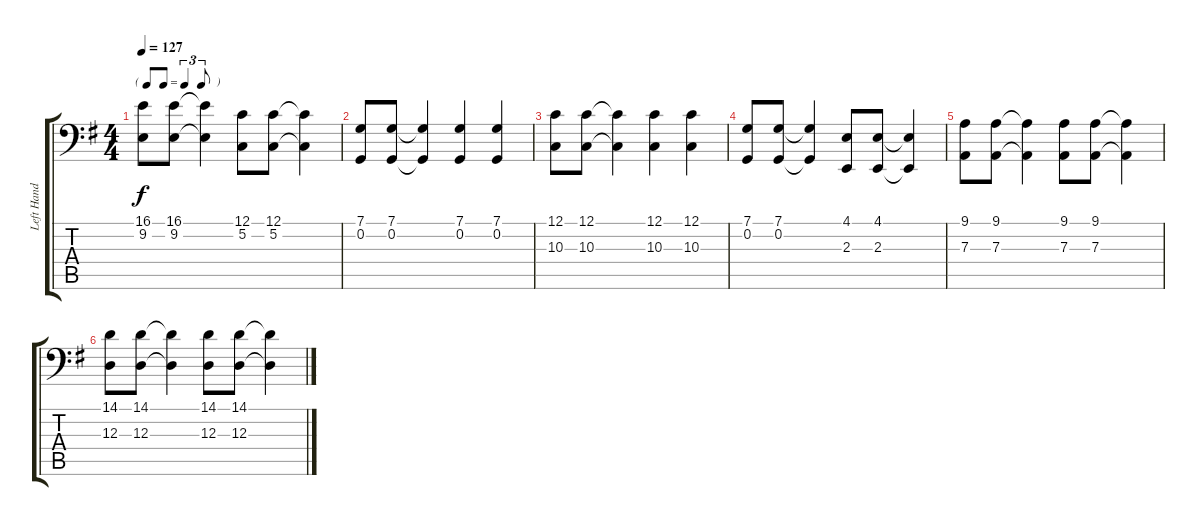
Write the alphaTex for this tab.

\track ("Left Hand" "Left Hand") {instrument electricgrandpiano}
\staff {score tabs}
\tuning (C3 G2 D2 A1 E1 B0) {hide}
\ts (4 4)
\tf triplet8th
\tempo 127
\clef f4
\ks g
(16.1 9.2).8{dy f} (16.1 9.2).8 (16.1{t} 9.2{t}).4 (12.1 5.2).8 (12.1 5.2).8 (12.1{t} 5.2{t}).4 |
(7.1 0.2).8 (7.1 0.2).8 (7.1{t} 0.2{t}).4 (7.1 0.2).4 (7.1 0.2).4 |
(12.1 10.3).8 (12.1 10.3).8 (12.1{t} 10.3{t}).4 (12.1 10.3).4 (12.1 10.3).4 |
(7.1 0.2).8 (7.1 0.2).8 (7.1{t} 0.2{t}).4 (4.1 2.3).8 (4.1 2.3).8 (4.1{t} 2.3{t}).4 |
(9.1 7.3).8 (9.1 7.3).8 (9.1{t} 7.3{t}).4 (9.1 7.3).8 (9.1 7.3).8 (9.1{t} 7.3{t}).4 |
(14.1 12.3).8 (14.1 12.3).8 (14.1{t} 12.3{t}).4 (14.1 12.3).8 (14.1 12.3).8 (14.1{t} 12.3{t}).4
